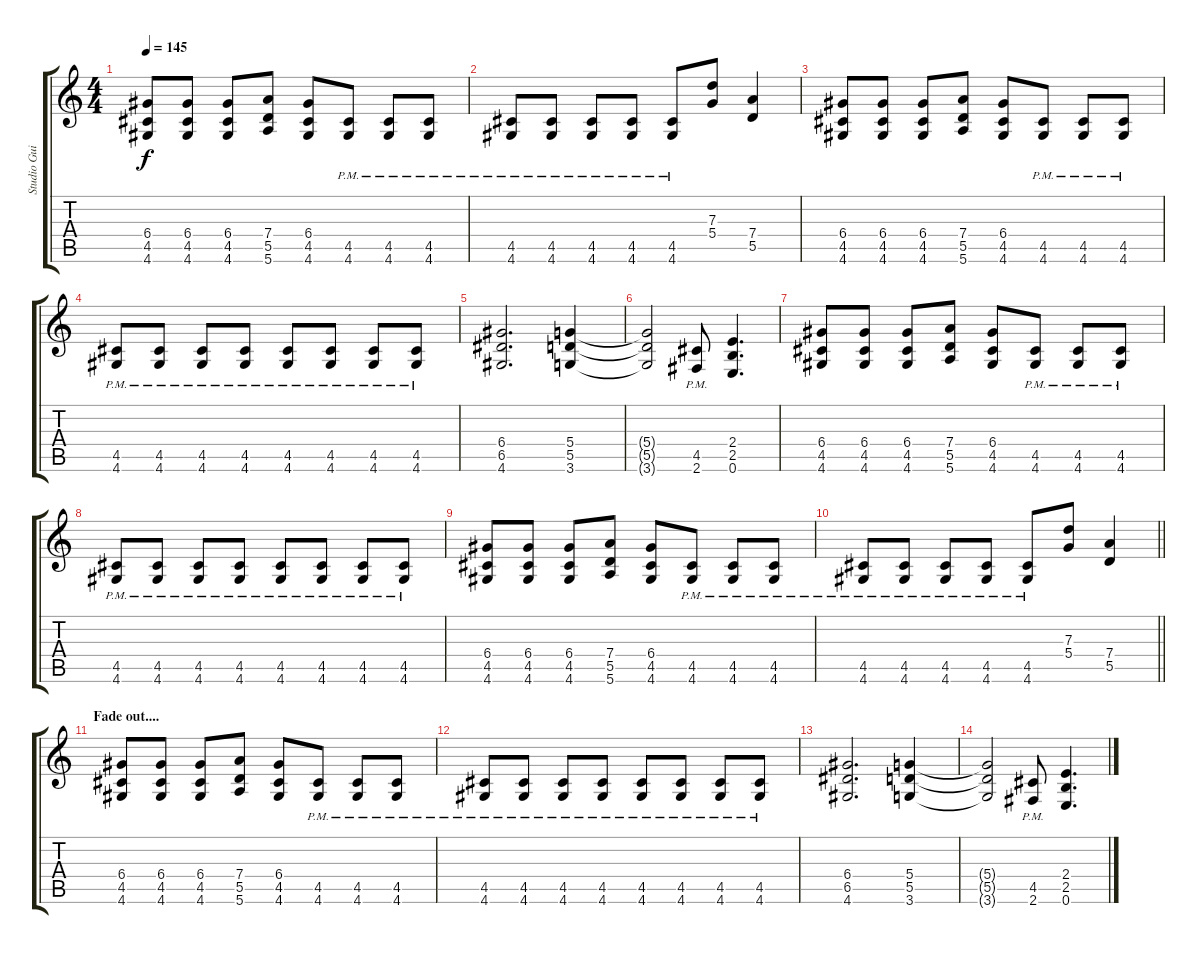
\track ("Studio Guitar" "Studio Gui") {instrument distortionguitar}
\staff {score tabs}
\tuning (E4 B3 G3 D3 A2 E2) {hide}
\ts (4 4)
\tempo 145
\clef g2
\ks c
(6.4 4.5 4.6).8{dy f} (6.4 4.5 4.6).8 (6.4 4.5 4.6).8 (7.4 5.5 5.6).8 (6.4 4.5 4.6).8 (4.5{pm} 4.6{pm}).8 (4.5{pm} 4.6{pm}).8 (4.5{pm} 4.6{pm}).8 |
(4.5{pm} 4.6{pm}).8 (4.5{pm} 4.6{pm}).8 (4.5{pm} 4.6{pm}).8 (4.5{pm} 4.6{pm}).8 (4.5{pm} 4.6{pm}).8 (7.3 5.4).8 (7.4 5.5).4 |
(6.4 4.5 4.6).8 (6.4 4.5 4.6).8 (6.4 4.5 4.6).8 (7.4 5.5 5.6).8 (6.4 4.5 4.6).8 (4.5{pm} 4.6{pm}).8 (4.5{pm} 4.6{pm}).8 (4.5{pm} 4.6{pm}).8 |
(4.5{pm} 4.6{pm}).8 (4.5{pm} 4.6{pm}).8 (4.5{pm} 4.6{pm}).8 (4.5{pm} 4.6{pm}).8 (4.5{pm} 4.6{pm}).8 (4.5{pm} 4.6{pm}).8 (4.5{pm} 4.6{pm}).8 (4.5{pm} 4.6{pm}).8 |
(6.4 6.5 4.6).2{d} (5.4 5.5 3.6).4 |
(5.4{t} 5.5{t} 3.6{t}).2 (4.5{pm} 2.6{pm}).8 (2.4 2.5 0.6).4{d} |
(6.4 4.5 4.6).8 (6.4 4.5 4.6).8 (6.4 4.5 4.6).8 (7.4 5.5 5.6).8 (6.4 4.5 4.6).8 (4.5{pm} 4.6{pm}).8 (4.5{pm} 4.6{pm}).8 (4.5{pm} 4.6{pm}).8 |
(4.5{pm} 4.6{pm}).8 (4.5{pm} 4.6{pm}).8 (4.5{pm} 4.6{pm}).8 (4.5{pm} 4.6{pm}).8 (4.5{pm} 4.6{pm}).8 (4.5{pm} 4.6{pm}).8 (4.5{pm} 4.6{pm}).8 (4.5{pm} 4.6{pm}).8 |
(6.4 4.5 4.6).8 (6.4 4.5 4.6).8 (6.4 4.5 4.6).8 (7.4 5.5 5.6).8 (6.4 4.5 4.6).8 (4.5{pm} 4.6{pm}).8 (4.5{pm} 4.6{pm}).8 (4.5{pm} 4.6{pm}).8 |
\barLineRight lightlight
(4.5{pm} 4.6{pm}).8 (4.5{pm} 4.6{pm}).8 (4.5{pm} 4.6{pm}).8 (4.5{pm} 4.6{pm}).8 (4.5{pm} 4.6{pm}).8 (7.3 5.4).8 (7.4 5.5).4 |
\section ("" "Fade out....")
(6.4 4.5 4.6).8 (6.4 4.5 4.6).8 (6.4 4.5 4.6).8 (7.4 5.5 5.6).8 (6.4 4.5 4.6).8 (4.5{pm} 4.6{pm}).8 (4.5{pm} 4.6{pm}).8 (4.5{pm} 4.6{pm}).8 |
(4.5{pm} 4.6{pm}).8 (4.5{pm} 4.6{pm}).8 (4.5{pm} 4.6{pm}).8 (4.5{pm} 4.6{pm}).8 (4.5{pm} 4.6{pm}).8 (4.5{pm} 4.6{pm}).8 (4.5{pm} 4.6{pm}).8 (4.5{pm} 4.6{pm}).8 |
(6.4 6.5 4.6).2{d} (5.4 5.5 3.6).4 |
(5.4{t} 5.5{t} 3.6{t}).2 (4.5{pm} 2.6{pm}).8 (2.4 2.5 0.6).4{d}
